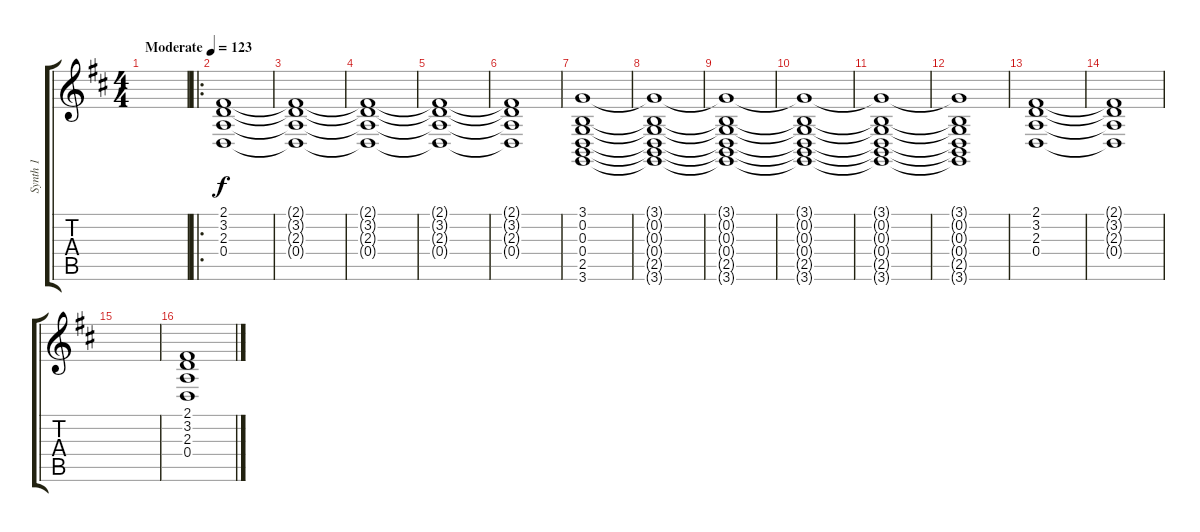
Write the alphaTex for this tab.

\track ("Synth 1" "Synth 1") {instrument stringensemble1}
\staff {score tabs}
\tuning (E4 B3 G3 D3 A2 E2) {hide}
\ts (4 4)
\tempo (123 "Moderate")
\clef g2
\ks d
|
\ro
(2.1 3.2 2.3 0.4).1 |
(2.1{t} 3.2{t} 2.3{t} 0.4{t}).1 |
(2.1{t} 3.2{t} 2.3{t} 0.4{t}).1 |
(2.1{t} 3.2{t} 2.3{t} 0.4{t}).1 |
(2.1{t} 3.2{t} 2.3{t} 0.4{t}).1 |
(3.1 0.2 0.3 0.4 2.5 3.6).1 |
(3.1{t} 0.2{t} 0.3{t} 0.4{t} 2.5{t} 3.6{t}).1 |
(3.1{t} 0.2{t} 0.3{t} 0.4{t} 2.5{t} 3.6{t}).1 |
(3.1{t} 0.2{t} 0.3{t} 0.4{t} 2.5{t} 3.6{t}).1 |
(3.1{t} 0.2{t} 0.3{t} 0.4{t} 2.5{t} 3.6{t}).1 |
(3.1{t} 0.2{t} 0.3{t} 0.4{t} 2.5{t} 3.6{t}).1 |
(2.1 3.2 2.3 0.4).1 |
(2.1{t} 3.2{t} 2.3{t} 0.4{t}).1 |
|
(2.1 3.2 2.3 0.4).1
